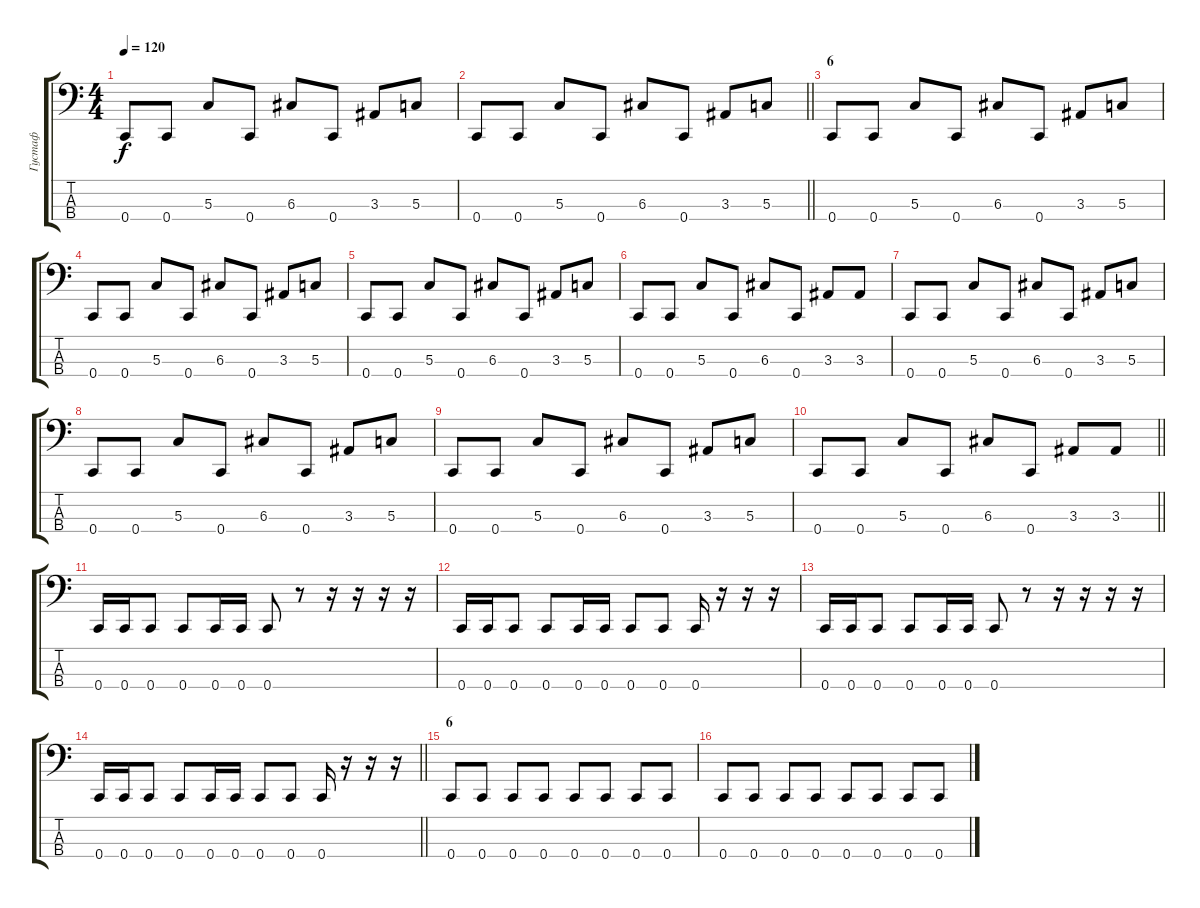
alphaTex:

\track ("Густаф" "Густаф") {instrument electricbassfinger}
\staff {score tabs}
\tuning (F2 C2 G1 C1) {hide}
\ts (4 4)
\tempo 120
\clef f4
\ks c
0.4.8{dy f} 0.4.8 5.3.8 0.4.8 6.3.8 0.4.8 3.3.8 5.3.8 |
\barLineRight lightlight
0.4.8 0.4.8 5.3.8 0.4.8 6.3.8 0.4.8 3.3.8 5.3.8 |
\section ("" "6")
0.4.8 0.4.8 5.3.8 0.4.8 6.3.8 0.4.8 3.3.8 5.3.8 |
0.4.8 0.4.8 5.3.8 0.4.8 6.3.8 0.4.8 3.3.8 5.3.8 |
0.4.8 0.4.8 5.3.8 0.4.8 6.3.8 0.4.8 3.3.8 5.3.8 |
0.4.8 0.4.8 5.3.8 0.4.8 6.3.8 0.4.8 3.3.8 3.3.8 |
0.4.8 0.4.8 5.3.8 0.4.8 6.3.8 0.4.8 3.3.8 5.3.8 |
0.4.8 0.4.8 5.3.8 0.4.8 6.3.8 0.4.8 3.3.8 5.3.8 |
0.4.8 0.4.8 5.3.8 0.4.8 6.3.8 0.4.8 3.3.8 5.3.8 |
\barLineRight lightlight
0.4.8 0.4.8 5.3.8 0.4.8 6.3.8 0.4.8 3.3.8 3.3.8 |
0.4.16 0.4.16 0.4.8 0.4.8 0.4.16 0.4.16 0.4.8 r.8 r.16 r.16 r.16 r.16 |
0.4.16 0.4.16 0.4.8 0.4.8 0.4.16 0.4.16 0.4.8 0.4.8 0.4.16 r.16 r.16 r.16 |
0.4.16 0.4.16 0.4.8 0.4.8 0.4.16 0.4.16 0.4.8 r.8 r.16 r.16 r.16 r.16 |
\barLineRight lightlight
0.4.16 0.4.16 0.4.8 0.4.8 0.4.16 0.4.16 0.4.8 0.4.8 0.4.16 r.16 r.16 r.16 |
\section ("" "6")
0.4.8 0.4.8 0.4.8 0.4.8 0.4.8 0.4.8 0.4.8 0.4.8 |
0.4.8 0.4.8 0.4.8 0.4.8 0.4.8 0.4.8 0.4.8 0.4.8
